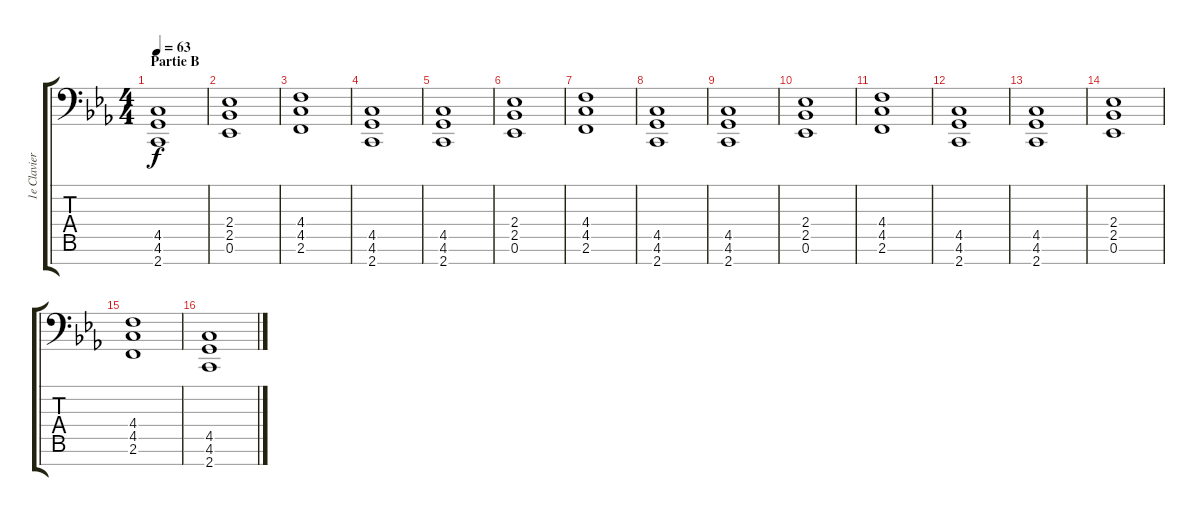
\track ("1e Clavier basse" "1e Clavier") {instrument brightacousticpiano}
\staff {score tabs}
\tuning (Eb4 Bb3 Gb3 Db3 Ab2 Eb2 Bb1) {hide}
\ts (4 4)
\section ("" "Partie B")
\tempo 63
\clef f4
\ks cminor
(4.5 4.6 2.7).1{dy f} |
(2.4 2.5 0.6).1 |
(4.4 4.5 2.6).1 |
(4.5 4.6 2.7).1 |
(4.5 4.6 2.7).1 |
(2.4 2.5 0.6).1 |
(4.4 4.5 2.6).1 |
(4.5 4.6 2.7).1 |
(4.5 4.6 2.7).1 |
(2.4 2.5 0.6).1 |
(4.4 4.5 2.6).1 |
(4.5 4.6 2.7).1 |
(4.5 4.6 2.7).1 |
(2.4 2.5 0.6).1 |
(4.4 4.5 2.6).1 |
(4.5 4.6 2.7).1
